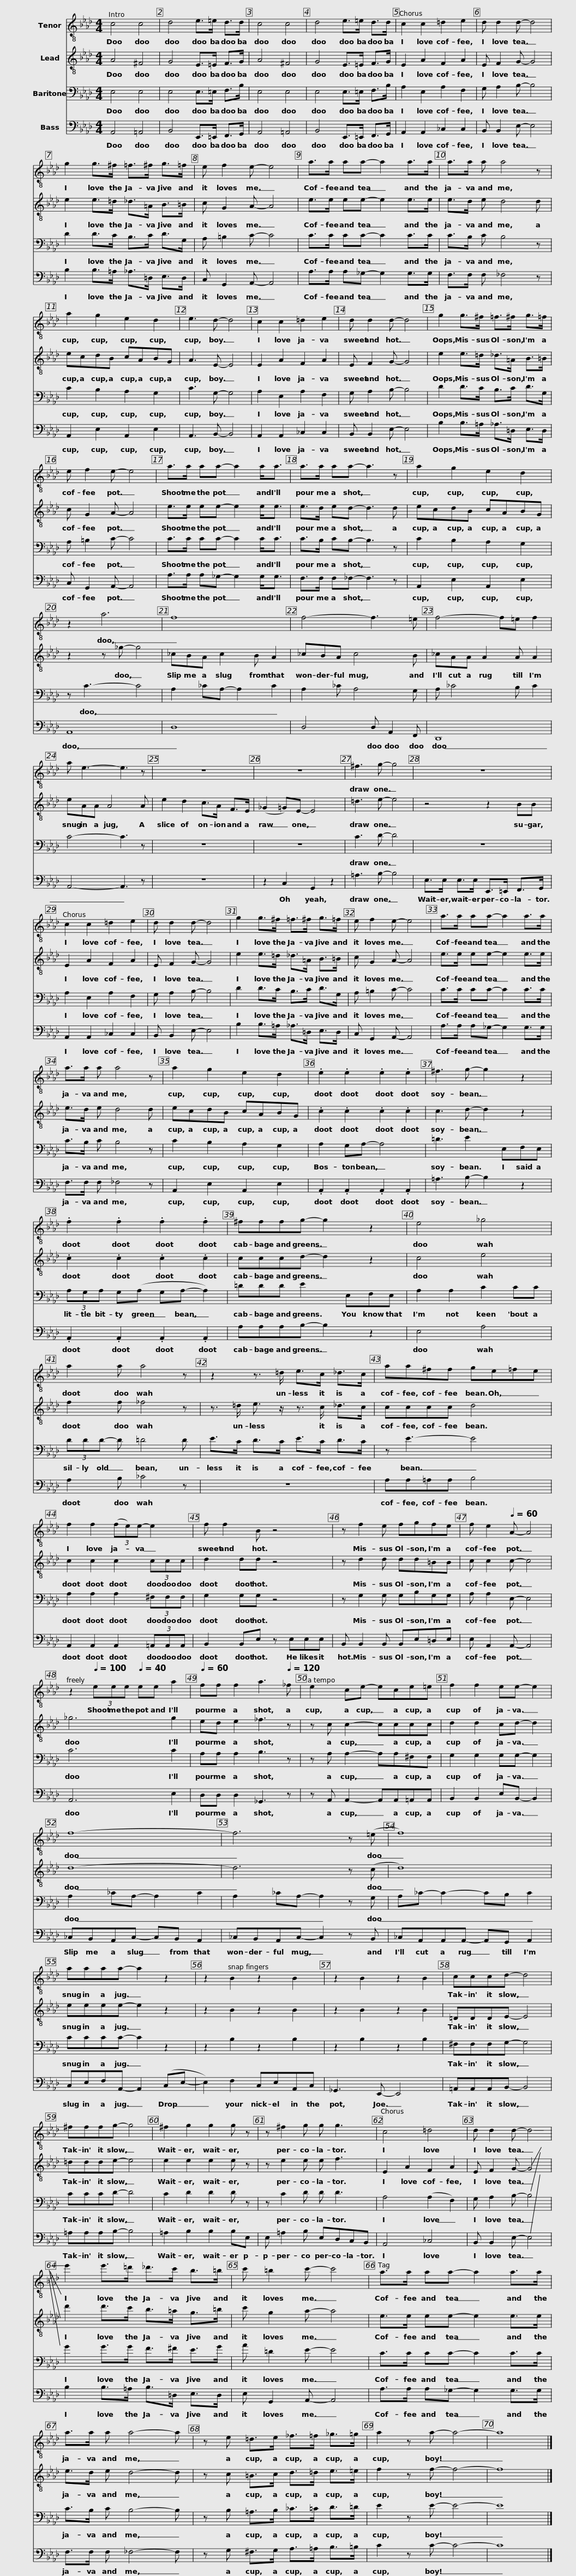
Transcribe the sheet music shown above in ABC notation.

X:1
%%score 1 2 3 4
L:1/8
M:4/4
I:linebreak $
K:Ab
V:1 treble-8
V:2 treble-8
V:3 bass
V:4 bass
V:1
 c4 c4 | d4 e>=e d>d | c4 c4 | d4 e>=e d>d | c2 c2 =d2 e2 | %5
 d d2 d- d4 | g2 g>^f =f>^f g>=f |$ e f2 e- e4 | a>a aa- a2 a>a | a>a a a4 z | %10
 a2 g2 e2 d2 | e3 d- d4 | c2 c2 =d2 e2 | d d2 d- d4 |$ g2 g>^f =f>^f g>=f | %15
 e f2 e- e4 | a>a aa- a2 a<a | a>a aa- a3 z | a2 g2 e2 d2 | z2 a6 |$ %20
 f8 | f4- f3 =e | f4- f=e f2 | a e3- e3 z | z8 | %25
 z8 |$ ^f3 g- g4 | z8 | c2 c2 =d2 e2 | d d2 d- d4 | %30
 g2 g>^f =f>^f g>=f | e f2 e- e4 |$ a>a aa- a2 a>a | a>a a a4 z | a2 g2 e2 d2 | %35
 .e2 .e2 .e2 .e2 | ^f3 g- g2 z2 |$ .f2 .f2 .f2 .f2 | ^fffg- g2 z2 | e4 _g4 | %40
 a2 a a4 z |$ z2 z3/2 =d/ e>c _d>c | aa^ff ge=fe | f2 f2 (3(fe)e- e2 | f f2 B z4 |$ %45
 z f2 e fgfe | f e2[Q:1/4=60] A- A4 |[Q:1/4=40] z2[Q:1/4=100] (3eee[Q:1/4=40] ee a2 |[Q:1/4=60] ff f2 a3[Q:1/4=120] _f | e2 ce- ece=e | %50
 f2 f2 ee- e2 |$ f8- | f6 z (=e | f8) | aaaa- a2 z2 | %55
 z2 B2 z2 B2 | z2 B2 z2 B2 |$ cccd- d4 | ^fffg- g4 | ^f2 g2 g2 g z | %60
 z ^f2 g g g3 | c4 =d4 | d d2 d- !-(!d4 |$ !-)!e'2 e'>=d' _d'>c' b>=b | c' =b2 c'- c'4 | %65
 a>a aa- a2 a>a | a>a a a4- a | z e =d>e _f>=f _g>=g | a2 z a- a4- |$ a8 |] %70
V:2
 A4 ^F4 | G4 E>=E F>G | A4 ^F4 | G4 E>=E F>G | E2 A2 F2 A2 | %5
 E F2 G- G4 | e2 e>=d _d>=A B>=B |$ c G2 A- A4 | e>e ee- e2 e>e | e>d e d4 d | %10
 ecdB cABG | A3 E- E4 | E2 A2 F2 A2 | E F2 G- G4 |$ e2 e>=d _d>=A B>=B | %15
 c G2 A- A4 | e>e ee- e2 e<e | e>d ed- d3 d | ecdB cABG | z2 z _g- g4 |$ %20
 _cBA c2 B A2 | _cBA c4 B | _cAA A2 A A2 | eAA A4 A | e2 d2 c>A F>E | %25
 (_G2 =G)E- E4 |$ =d3 e- e4 | z4 z2 BB | E2 A2 F2 A2 | E F2 G- G4 | %30
 e2 e>=d _d>=A B>=B | c G2 A- A4 |$ e>e ee- e2 e>e | e>d e d4 d | ecdB cABG | %35
 .c2 .c2 .c2 .c2 | c3 d- d2 z2 |$ .c2 .c2 .c2 .c2 | cccd- d2 z2 | c4 e4 | %40
 f2 f _f4 z |$ z3/2 =d/ e3/2 z/ z3/2 c/ _d>c | cccc d4 | c2 c2 c2 (3ccc | d2 dd z4 |$ %45
 z d2 d dd=BB | c c2 c- c4 | _g6 g2 | ed e2 _f3 z | z c c2- cccc | %50
 d2 d2 cd- d2 |$ d8- | d6 z (c | d8) | eeee- e2 z2 | %55
 z2 B2 z2 B2 | z2 B2 z2 B2 |$ =DDDE- E4 | =ddde- e4 | e2 e2 e2 e z | %60
 z e2 e e f3 | E2 A2 F2 A2 | E F2 G- !-(!G4 |$ !-)!d'2 d'>c' b>=a g>=b | c' g2 a- a4 | %65
 e>e ee- e2 e>e | e>d e d4- d | z c =B>c d>=d e>=e | f2 z f- f4- |$ f8 |] %70
V:3
 E,4 E,4 | E,4 E,>=E, F,>B, | E,4 E,4 | E,4 E,>=E, F,>B, | A,2 E,2 A,2 F,2 | %5
 G, A,2 B,- B,4 | D2 D>C B,>C D>G, |$ A, =B,2 C- C4 | C>C CC- C2 C>C | C>B, C B,4 z | %10
 C2 B,2 A,2 G,2 | C3 G,- G,4 | A,2 E,2 A,2 F,2 | G, A,2 B,- B,4 |$ D2 D>C B,>C D>G, | %15
 A, =B,2 C- C4 | C>C CC- C2 C<C | C>B, CB,- B,3 z | C2 B,2 A,2 G,2 | z C3- C4 |$ %20
 A,2 _CA,- A,2 C2 | A,2 _C A,4 G, | A, _C4 B, C2 | C4- C3 z | z8 | %25
 z8 |$ C3 D- D4 | z8 | A,2 E,2 A,2 F,2 | G, A,2 B,- B,4 | %30
 D2 D>C B,>C D>G, | A, =B,2 C- C4 |$ C>C CC- C2 C>C | C>B, C B,4 z | C2 B,2 A,2 G,2 | %35
 A,2 G,A,- A,4 | =D3 E2 E,F,E, |$ (3A,G,A, G,(A, G,A,- A,2) | =DDD E2 E,F,E, | A,2 A,2 C2 CC | %40
 (3DDD- D =D4 D |$ E>C D>C E>C D>C | z E3- E4 | A,2 A,2 A,2 (3^F,F,F, | G,2 G,G, z4 |$ %45
 z G,2 G, G,B,G,G, | A, A,2 E,- E,4 | C6 C2 | A,A, A,2 B,3 z | z A, A,2- A,A,^F,F, | %50
 G,2 G,2 G,G,- G,2 |$ A,2 _CA,- A,2 C2 | A,2 _CA,- A,2 z G, | A,_C- C2- CB, C2 | CCCC- C2 z2 | %55
 z2 B,2 z2 B,2 | z2 B,2 z2 B,2 |$ ^F,F,F,G,- G,4 | CCCD- D4 | C2 D2 D2 D z | %60
 z C2 D D D3 | A,4 (A,2 F,2) | G, A,2 B,- !-(!B,4 |$ !-)!G2 G>G F>^F E>G | A =D2 E- E4 | %65
 C>C CC- C2 C>C | C>B, C B,4- B, | z B, =A,>B, _C>=C D>=D | E2 z E- E4- |$ E8 |] %70
V:4
 A,,4 =A,,4 | B,,4 E,,>=E,, F,,>G,, | A,,4 =A,,4 | B,,4 E,,>=E,, F,,>G,, | A,,2 A,,2 _C,2 C,2 | %5
 B,, B,,2 E,- E,4 | B,2 B,>=A, _A,>=D, E,>D, |$ C, G,,2 A,,- A,,4 | A,>A, A,_G,- G,2 G,>G, | F,>F, F, _F,4 z | %10
 A,,2 E,2 A,,2 E,2 | A,,3 B,,- B,,4 | A,,2 A,,2 _C,2 C,2 | B,, B,,2 E,- E,4 |$ B,2 B,>=A, _A,>=D, E,>D, | %15
 C, G,,2 A,,- A,,4 | A,>A, A,_G,- G,2 G,<G, | F,>F, F,_F,- F,3 z | A,,2 E,2 A,,2 E,2 | A,,8 |$ %20
 D,8 | D,4 D, A,,2 F,, | D,,8 | A,,4- A,,3 z | z8 | %25
 z2 C,2 G,,2 z2 |$ =A,3 B,- B,4 | E,>E, E,>E, E,,>=E,, F,,>G,, | A,,2 A,,2 _C,2 C,2 | B,, B,,2 E,- E,4 | %30
 B,2 B,>=A, _A,>=D, E,>D, | C, G,,2 A,,- A,,4 |$ A,>A, A,_G,- G,2 G,>G, | F,>F, F, _F,4 z | A,,2 E,2 A,,2 E,2 | %35
 .A,,2 .A,,2 .A,,2 .A,,2 | =A,3 B,- B,2 z2 |$ .A,,2 .A,,2 .A,,2 .A,,2 | A,A,A,B,- B,2 z2 | E,4 A,4 | %40
 A,2 B, _C4 z |$ z8 | A,A,=A,A, B,4 | A,,2 A,,2 A,,2 (3=A,,A,,A,, | B,,2 B,,E, z E,E,E, |$ %45
 B,, B,,2 B,, B,,E,=D,E, | E, A,,2 A,,- A,,4 | A,,6 E,2 | D,D, D,2 _G,,3 z | z A,, A,,2- A,,A,,=A,,A,, | %50
 B,,2 B,,2 E,B,,- B,,2 |$ _C,B,,A,,C,- C,B,, A,,2 | _C,B,,A,,C,- C,2 z B,, | _C,A,,A,,A,,- A,,G,, A,,2 | C,E,F,A,,- A,,2 (C,E,- | %55
 E,2) F,2 C,E,A,,C, | _G,,3 E,,- E,,4 |$ =A,,A,,A,,B,,- B,,4 | =A,A,A,B,- B,4 | =A,2 B,2 B,2 B,E, | %60
 E, =A,2 B, E,D,C,B,, | A,,4 _C,4 | B,, B,,2 E,- !-(!E,4 |$ !-)!B,2 B,>=A, B,>=D, E,>D, | E, G,,2 A,,- A,,4 | %65
 A,>A, A,_G,- G,2 G,>G, | F,>F, F, _F,4- F, | z G, ^F,>G, A,>=A, B,>=B, | C2 z C- C4- |$ C8 |] %70
